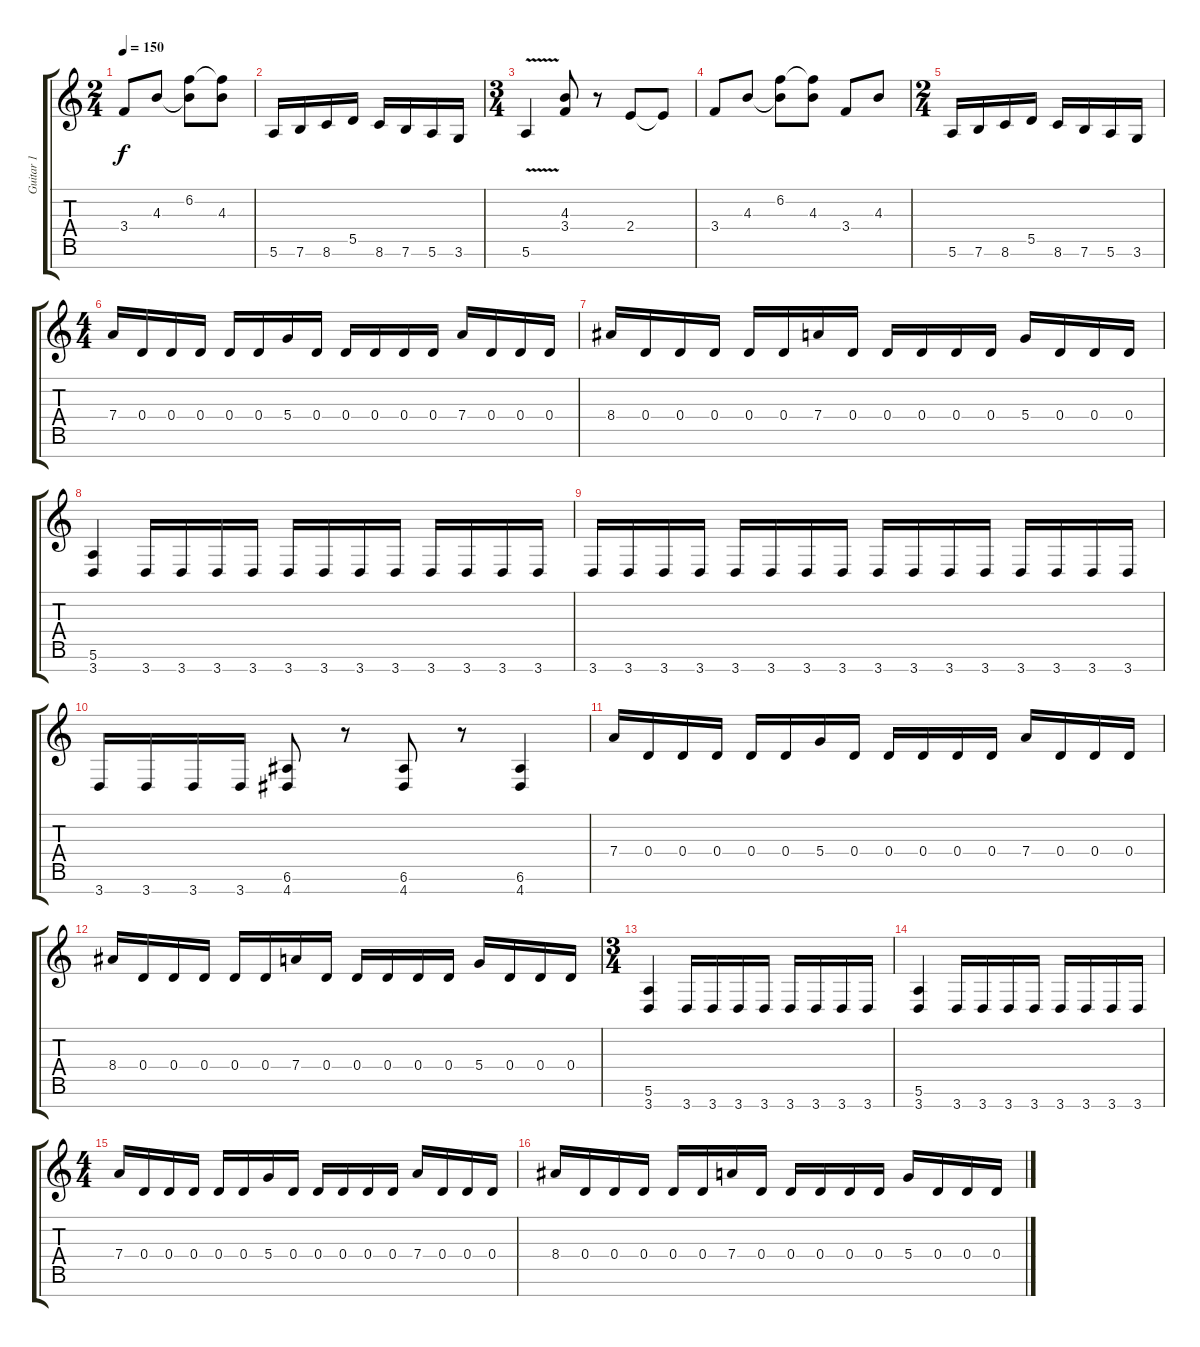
\track ("Guitar 1" "Guitar 1") {instrument distortionguitar}
\staff {score tabs}
\tuning (E4 B3 G3 D3 A2 E2 B1) {hide}
\ts (2 4)
\tempo 150
\clef g2
\ks c
3.4.8{dy f} 4.3.8 (6.2 4.3{t}).8 (6.2{t} 4.3).8 |
5.6.16 7.6.16 8.6.16 5.5.16 8.6.16 7.6.16 5.6.16 3.6.16 |
\ts (3 4)
5.6{v}.4 (4.3 3.4).8 r.8 2.4.8 2.4{t}.8 |
3.4.8 4.3.8 (6.2 4.3{t}).8 (6.2{t} 4.3).8 3.4.8 4.3.8 |
\ts (2 4)
5.6.16 7.6.16 8.6.16 5.5.16 8.6.16 7.6.16 5.6.16 3.6.16 |
\ts (4 4)
7.4.16 0.4.16 0.4.16 0.4.16 0.4.16 0.4.16 5.4.16 0.4.16 0.4.16 0.4.16 0.4.16 0.4.16 7.4.16 0.4.16 0.4.16 0.4.16 |
8.4.16 0.4.16 0.4.16 0.4.16 0.4.16 0.4.16 7.4.16 0.4.16 0.4.16 0.4.16 0.4.16 0.4.16 5.4.16 0.4.16 0.4.16 0.4.16 |
(5.6 3.7).4 3.7.16 3.7.16 3.7.16 3.7.16 3.7.16 3.7.16 3.7.16 3.7.16 3.7.16 3.7.16 3.7.16 3.7.16 |
3.7.16 3.7.16 3.7.16 3.7.16 3.7.16 3.7.16 3.7.16 3.7.16 3.7.16 3.7.16 3.7.16 3.7.16 3.7.16 3.7.16 3.7.16 3.7.16 |
3.7.16 3.7.16 3.7.16 3.7.16 (6.6 4.7).8 r.8 (6.6 4.7).8 r.8 (6.6 4.7).4 |
7.4.16 0.4.16 0.4.16 0.4.16 0.4.16 0.4.16 5.4.16 0.4.16 0.4.16 0.4.16 0.4.16 0.4.16 7.4.16 0.4.16 0.4.16 0.4.16 |
8.4.16 0.4.16 0.4.16 0.4.16 0.4.16 0.4.16 7.4.16 0.4.16 0.4.16 0.4.16 0.4.16 0.4.16 5.4.16 0.4.16 0.4.16 0.4.16 |
\ts (3 4)
(5.6 3.7).4 3.7.16 3.7.16 3.7.16 3.7.16 3.7.16 3.7.16 3.7.16 3.7.16 |
(5.6 3.7).4 3.7.16 3.7.16 3.7.16 3.7.16 3.7.16 3.7.16 3.7.16 3.7.16 |
\ts (4 4)
7.4.16 0.4.16 0.4.16 0.4.16 0.4.16 0.4.16 5.4.16 0.4.16 0.4.16 0.4.16 0.4.16 0.4.16 7.4.16 0.4.16 0.4.16 0.4.16 |
8.4.16 0.4.16 0.4.16 0.4.16 0.4.16 0.4.16 7.4.16 0.4.16 0.4.16 0.4.16 0.4.16 0.4.16 5.4.16 0.4.16 0.4.16 0.4.16
